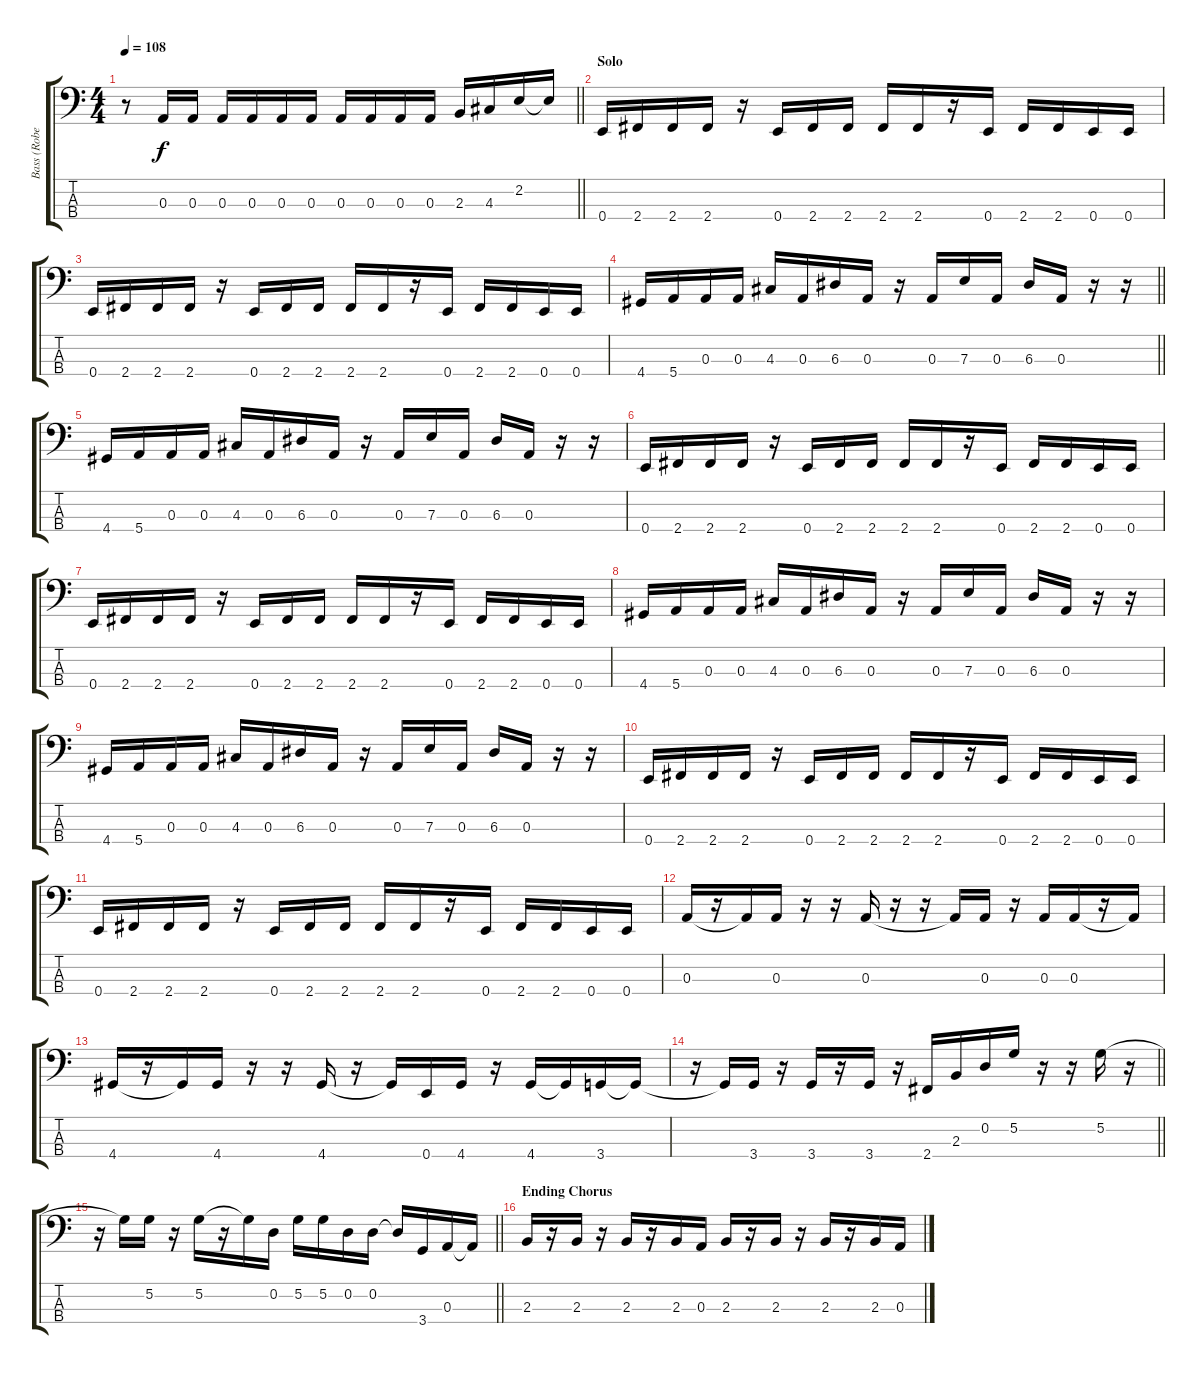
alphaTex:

\track ("Bass (Robert DeLeo)" "Bass (Robe") {instrument electricbassfinger}
\staff {score tabs}
\tuning (G2 D2 A1 E1) {hide}
\ts (4 4)
\tempo 108
\clef f4
\barLineRight lightlight
\ks c
r.8{dy f} 0.3.16 0.3.16 0.3.16 0.3.16 0.3.16 0.3.16 0.3.16 0.3.16 0.3.16 0.3.16 2.3.16 4.3.16 2.2.16 2.2{t}.16 |
\section ("" "Solo")
0.4.16 2.4.16 2.4.16 2.4.16 r.16 0.4.16 2.4.16 2.4.16 2.4.16 2.4.16 r.16 0.4.16 2.4.16 2.4.16 0.4.16 0.4.16 |
0.4.16 2.4.16 2.4.16 2.4.16 r.16 0.4.16 2.4.16 2.4.16 2.4.16 2.4.16 r.16 0.4.16 2.4.16 2.4.16 0.4.16 0.4.16 |
\barLineRight lightlight
4.4.16 5.4.16 0.3.16 0.3.16 4.3.16 0.3.16 6.3.16 0.3.16 r.16 0.3.16 7.3.16 0.3.16 6.3.16 0.3.16 r.16 r.16 |
4.4.16 5.4.16 0.3.16 0.3.16 4.3.16 0.3.16 6.3.16 0.3.16 r.16 0.3.16 7.3.16 0.3.16 6.3.16 0.3.16 r.16 r.16 |
0.4.16 2.4.16 2.4.16 2.4.16 r.16 0.4.16 2.4.16 2.4.16 2.4.16 2.4.16 r.16 0.4.16 2.4.16 2.4.16 0.4.16 0.4.16 |
0.4.16 2.4.16 2.4.16 2.4.16 r.16 0.4.16 2.4.16 2.4.16 2.4.16 2.4.16 r.16 0.4.16 2.4.16 2.4.16 0.4.16 0.4.16 |
4.4.16 5.4.16 0.3.16 0.3.16 4.3.16 0.3.16 6.3.16 0.3.16 r.16 0.3.16 7.3.16 0.3.16 6.3.16 0.3.16 r.16 r.16 |
4.4.16 5.4.16 0.3.16 0.3.16 4.3.16 0.3.16 6.3.16 0.3.16 r.16 0.3.16 7.3.16 0.3.16 6.3.16 0.3.16 r.16 r.16 |
0.4.16 2.4.16 2.4.16 2.4.16 r.16 0.4.16 2.4.16 2.4.16 2.4.16 2.4.16 r.16 0.4.16 2.4.16 2.4.16 0.4.16 0.4.16 |
0.4.16 2.4.16 2.4.16 2.4.16 r.16 0.4.16 2.4.16 2.4.16 2.4.16 2.4.16 r.16 0.4.16 2.4.16 2.4.16 0.4.16 0.4.16 |
0.3.16 r.16 0.3{t}.16 0.3.16 r.16 r.16 0.3.16 r.16 r.16 0.3{t}.16 0.3.16 r.16 0.3.16 0.3.16 r.16 0.3{t}.16 |
4.4.16 r.16 4.4{t}.16 4.4.16 r.16 r.16 4.4.16 r.16 4.4{t}.16 0.4.16 4.4.16 r.16 4.4.16 4.4{t}.16 3.4.16 3.4{t}.16 |
\barLineRight lightlight
r.16 3.4{t}.16 3.4.16 r.16 3.4.16 r.16 3.4.16 r.16 2.4.16 2.3.16 0.2.16 5.2.16 r.16 r.16 5.2.16 r.16 |
\barLineRight lightlight
r.16 5.2{t}.16 5.2.16 r.16 5.2.16 r.16 5.2{t}.16 0.2.16 5.2.16 5.2.16 0.2.16 0.2.16 0.2{t}.16 3.4.16 0.3.16 0.3{t}.16 |
\section ("" "Ending Chorus")
2.3.16 r.16 2.3.16 r.16 2.3.16 r.16 2.3.16 0.3.16 2.3.16 r.16 2.3.16 r.16 2.3.16 r.16 2.3.16 0.3.16
